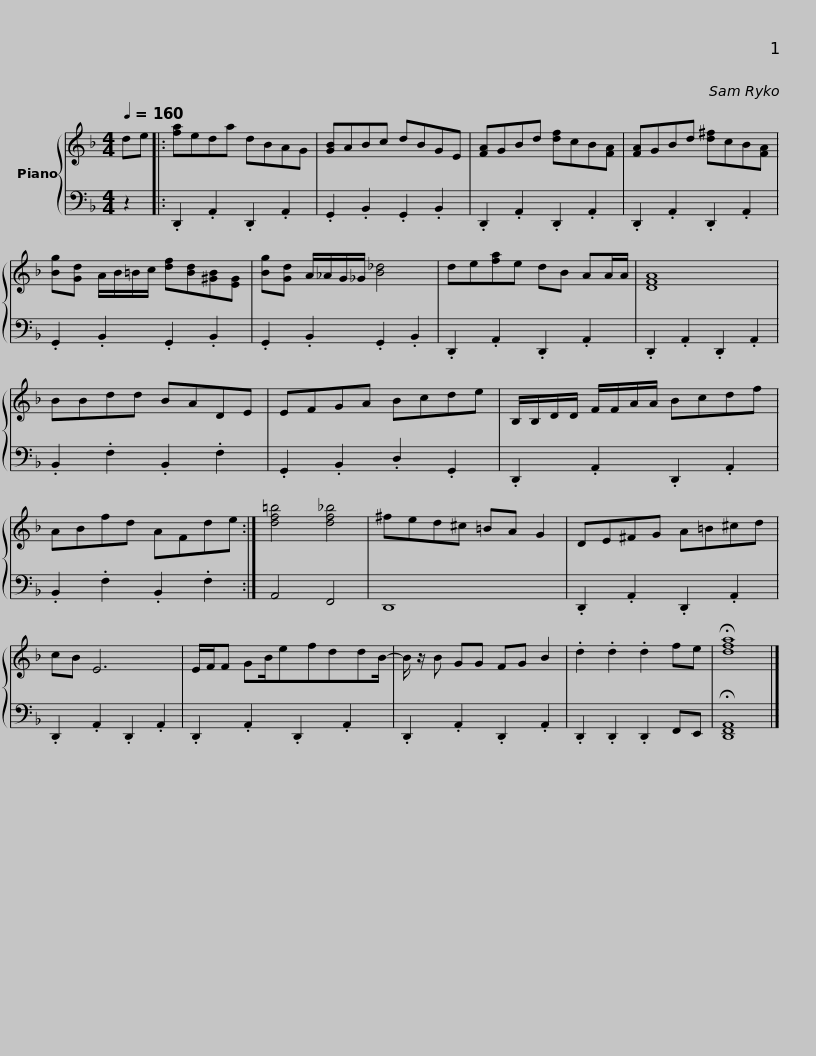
X:1
%%score { 1 | 2 }
L:1/8
Q:1/4=160
M:4/4
I:linebreak $
K:F
V:1 treble
V:2 bass
V:1
 de |: [fa]eda dBAG | [GB]ABc dBGE | [FA]GBd [df]cB[FA] | [FA]GBd [d^f]cB[FA] |$ %5
 [Bg][Gd] A/B/=B/c/ [df][Bd][^GB][EG] | [Bg][Gd] A/_A/G/_G/ [B_d]4 | de[fa]e dB AA/A/ | [DFA]8 | BBdd BADE |$ %10
 EFGA Bcde | B,/B,/D/D/ F/F/A/A/ Bcdf | ABfd AFde :| [df=b]4 [df_b]4 | ^fed^c =BA G2 |$ %15
 DE^FG A=B^cd | cB E6 | E/F/F GB/efddB/- | B/ z/ B GG FG B2 | .d2 .d2 .d2 fe | %20
 !fermata![dfa]8 |] %21
V:2
 z2 |: .D,,2 .A,,2 .D,,2 .A,,2 | .G,,2 .B,,2 .G,,2 .B,,2 | .D,,2 .A,,2 .D,,2 .A,,2 | .D,,2 .A,,2 .D,,2 .A,,2 |$ %5
 .G,,2 .B,,2 .G,,2 .B,,2 | .G,,2 .B,,2 .G,,2 .B,,2 | .D,,2 .A,,2 .D,,2 .A,,2 | .D,,2 .A,,2 .D,,2 .A,,2 | .B,,2 .F,2 .B,,2 .F,2 |$ %10
 .G,,2 .B,,2 .D,2 .G,,2 | .D,,2 .A,,2 .D,,2 .A,,2 | .B,,2 .F,2 .B,,2 .F,2 :| A,,4 F,,4 | D,,8 |$ %15
 .D,,2 .A,,2 .D,,2 .A,,2 | .D,,2 .A,,2 .D,,2 .A,,2 | .D,,2 .A,,2 .D,,2 .A,,2 | .D,,2 .A,,2 .D,,2 .A,,2 | .D,,2 .D,,2 .D,,2 F,,E,, | %20
 !fermata![D,,F,,A,,]8 |] %21
